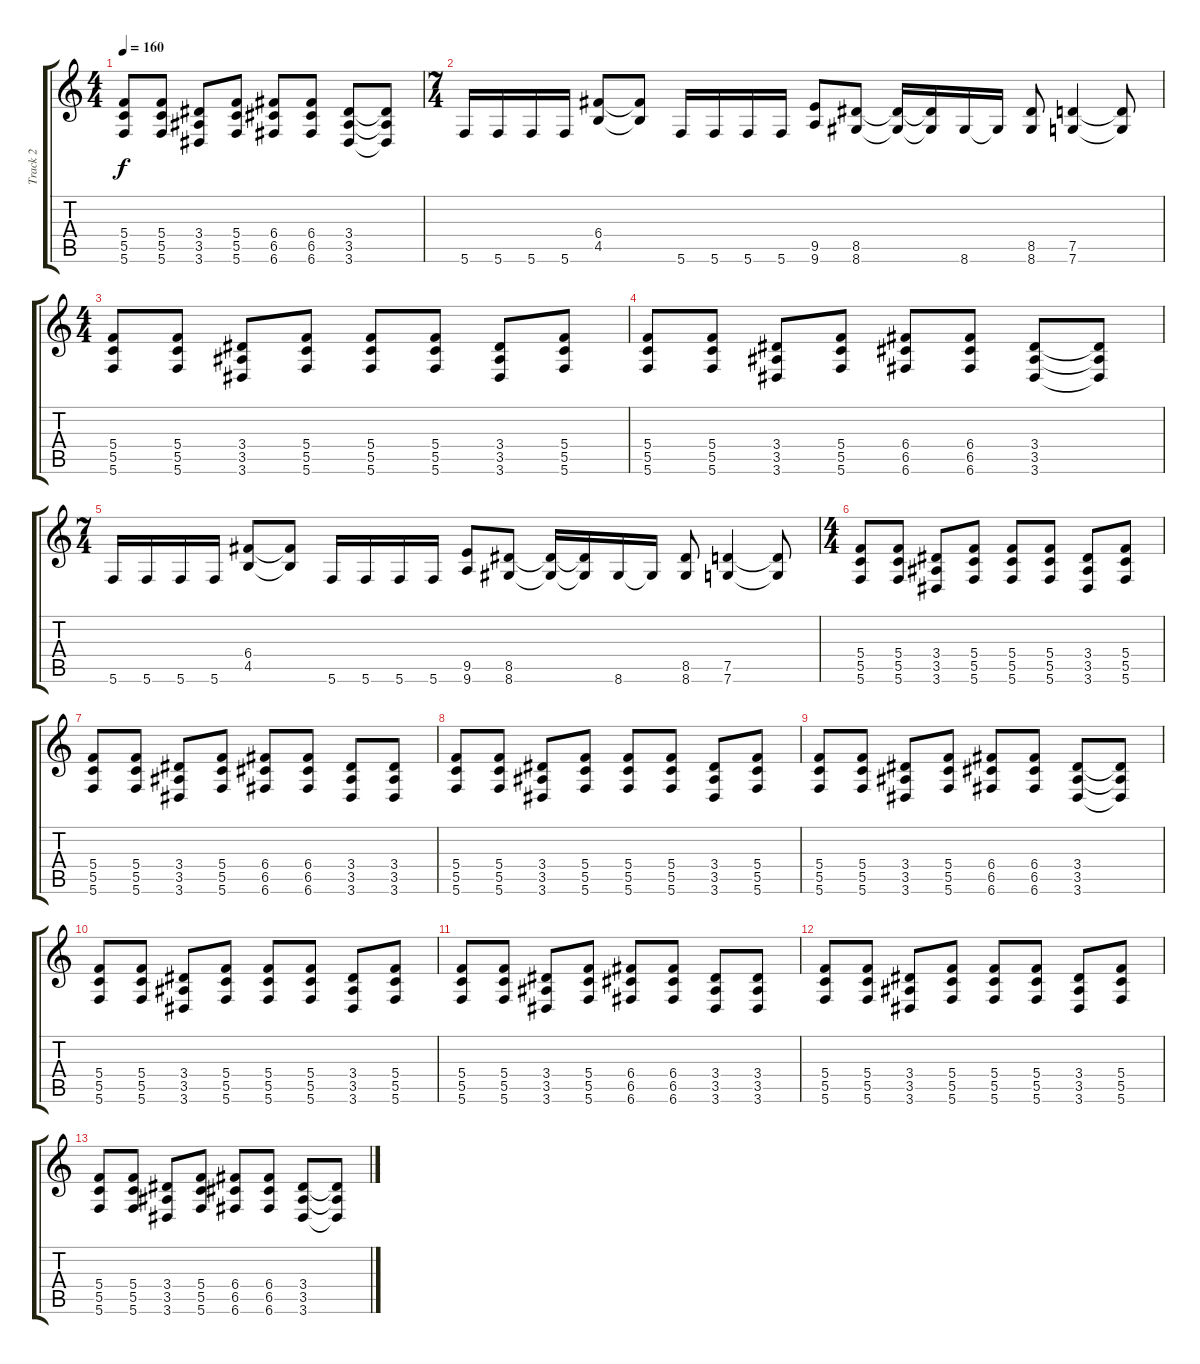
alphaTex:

\track ("Track 2" "Track 2") {instrument overdrivenguitar}
\staff {score tabs}
\tuning (D4 A3 F3 C3 G2 C2) {hide}
\ts (4 4)
\tempo 160
\clef g2
\ks c
(5.4 5.5 5.6).8{dy f} (5.4 5.5 5.6).8 (3.4 3.5 3.6).8 (5.4 5.5 5.6).8 (6.4 6.5 6.6).8 (6.4 6.5 6.6).8 (3.4 3.5 3.6).8 (3.4{t} 3.5{t} 3.6{t}).8 |
\ts (7 4)
5.6.16 5.6.16 5.6.16 5.6.16 (6.4 4.5).8 (6.4{t} 4.5{t}).8 5.6.16 5.6.16 5.6.16 5.6.16 (9.5 9.6).8 (8.5 8.6).8 (8.5{t} 8.6{t}).16 (8.5{t} 8.6{t}).16 8.6.16 8.6{t}.16 (8.5 8.6).8 (7.5 7.6).4 (7.5{t} 7.6{t}).8 |
\ts (4 4)
(5.4 5.5 5.6).8 (5.4 5.5 5.6).8 (3.4 3.5 3.6).8 (5.4 5.5 5.6).8 (5.4 5.5 5.6).8 (5.4 5.5 5.6).8 (3.4 3.5 3.6).8 (5.4 5.5 5.6).8 |
(5.4 5.5 5.6).8 (5.4 5.5 5.6).8 (3.4 3.5 3.6).8 (5.4 5.5 5.6).8 (6.4 6.5 6.6).8 (6.4 6.5 6.6).8 (3.4 3.5 3.6).8 (3.4{t} 3.5{t} 3.6{t}).8 |
\ts (7 4)
5.6.16 5.6.16 5.6.16 5.6.16 (6.4 4.5).8 (6.4{t} 4.5{t}).8 5.6.16 5.6.16 5.6.16 5.6.16 (9.5 9.6).8 (8.5 8.6).8 (8.5{t} 8.6{t}).16 (8.5{t} 8.6{t}).16 8.6.16 8.6{t}.16 (8.5 8.6).8 (7.5 7.6).4 (7.5{t} 7.6{t}).8 |
\ts (4 4)
(5.4 5.5 5.6).8 (5.4 5.5 5.6).8 (3.4 3.5 3.6).8 (5.4 5.5 5.6).8 (5.4 5.5 5.6).8 (5.4 5.5 5.6).8 (3.4 3.5 3.6).8 (5.4 5.5 5.6).8 |
(5.4 5.5 5.6).8 (5.4 5.5 5.6).8 (3.4 3.5 3.6).8 (5.4 5.5 5.6).8 (6.4 6.5 6.6).8 (6.4 6.5 6.6).8 (3.4 3.5 3.6).8 (3.4 3.5 3.6).8 |
(5.4 5.5 5.6).8 (5.4 5.5 5.6).8 (3.4 3.5 3.6).8 (5.4 5.5 5.6).8 (5.4 5.5 5.6).8 (5.4 5.5 5.6).8 (3.4 3.5 3.6).8 (5.4 5.5 5.6).8 |
(5.4 5.5 5.6).8 (5.4 5.5 5.6).8 (3.4 3.5 3.6).8 (5.4 5.5 5.6).8 (6.4 6.5 6.6).8 (6.4 6.5 6.6).8 (3.4 3.5 3.6).8 (3.4{t} 3.5{t} 3.6{t}).8 |
(5.4 5.5 5.6).8 (5.4 5.5 5.6).8 (3.4 3.5 3.6).8 (5.4 5.5 5.6).8 (5.4 5.5 5.6).8 (5.4 5.5 5.6).8 (3.4 3.5 3.6).8 (5.4 5.5 5.6).8 |
(5.4 5.5 5.6).8 (5.4 5.5 5.6).8 (3.4 3.5 3.6).8 (5.4 5.5 5.6).8 (6.4 6.5 6.6).8 (6.4 6.5 6.6).8 (3.4 3.5 3.6).8 (3.4 3.5 3.6).8 |
(5.4 5.5 5.6).8 (5.4 5.5 5.6).8 (3.4 3.5 3.6).8 (5.4 5.5 5.6).8 (5.4 5.5 5.6).8 (5.4 5.5 5.6).8 (3.4 3.5 3.6).8 (5.4 5.5 5.6).8 |
(5.4 5.5 5.6).8 (5.4 5.5 5.6).8 (3.4 3.5 3.6).8 (5.4 5.5 5.6).8 (6.4 6.5 6.6).8 (6.4 6.5 6.6).8 (3.4 3.5 3.6).8 (3.4{t} 3.5{t} 3.6{t}).8
